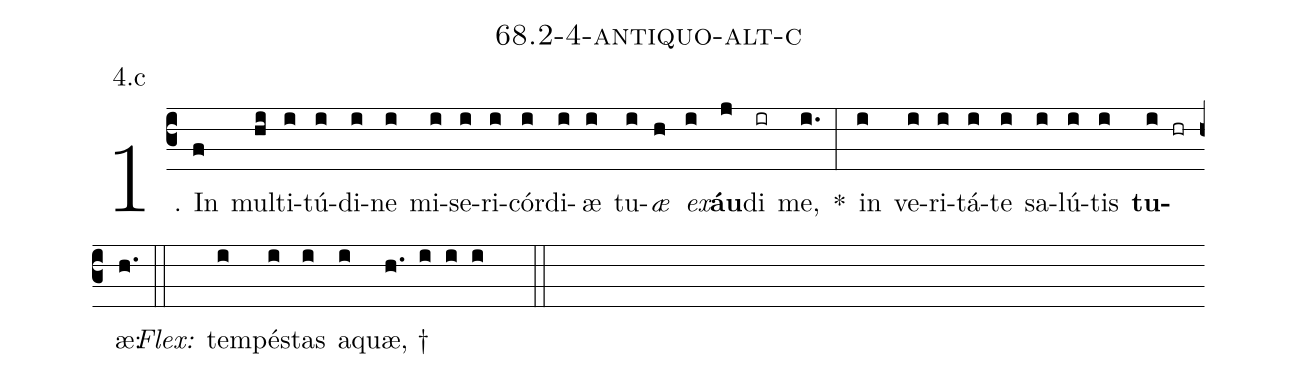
name: 68.2-4-antiquo-alt-c;
annotation: 4.c;
%%
(c3)1. In(f) mul(hi)ti(i)tú(i)di(i)ne(i) mi(i)se(i)ri(i)cór(i)di(i)æ(i) tu(i)<i>æ</i>(h) <i>ex</i>(i)<b>áu</b>(j)di(ir) me,(i.) *(:) in(i) ve(i)ri(i)tá(i)te(i) sa(i)lú(i)tis(i) <b>tu</b>(i hr)æ:(h.) (::)
<i>Flex:</i>()  tem(i)pés(i)tas(i) a(i)quæ, †(h. i i i  ::)

%E(i) u(i) o(i) u(i) a(i) e.(h.) (::)
